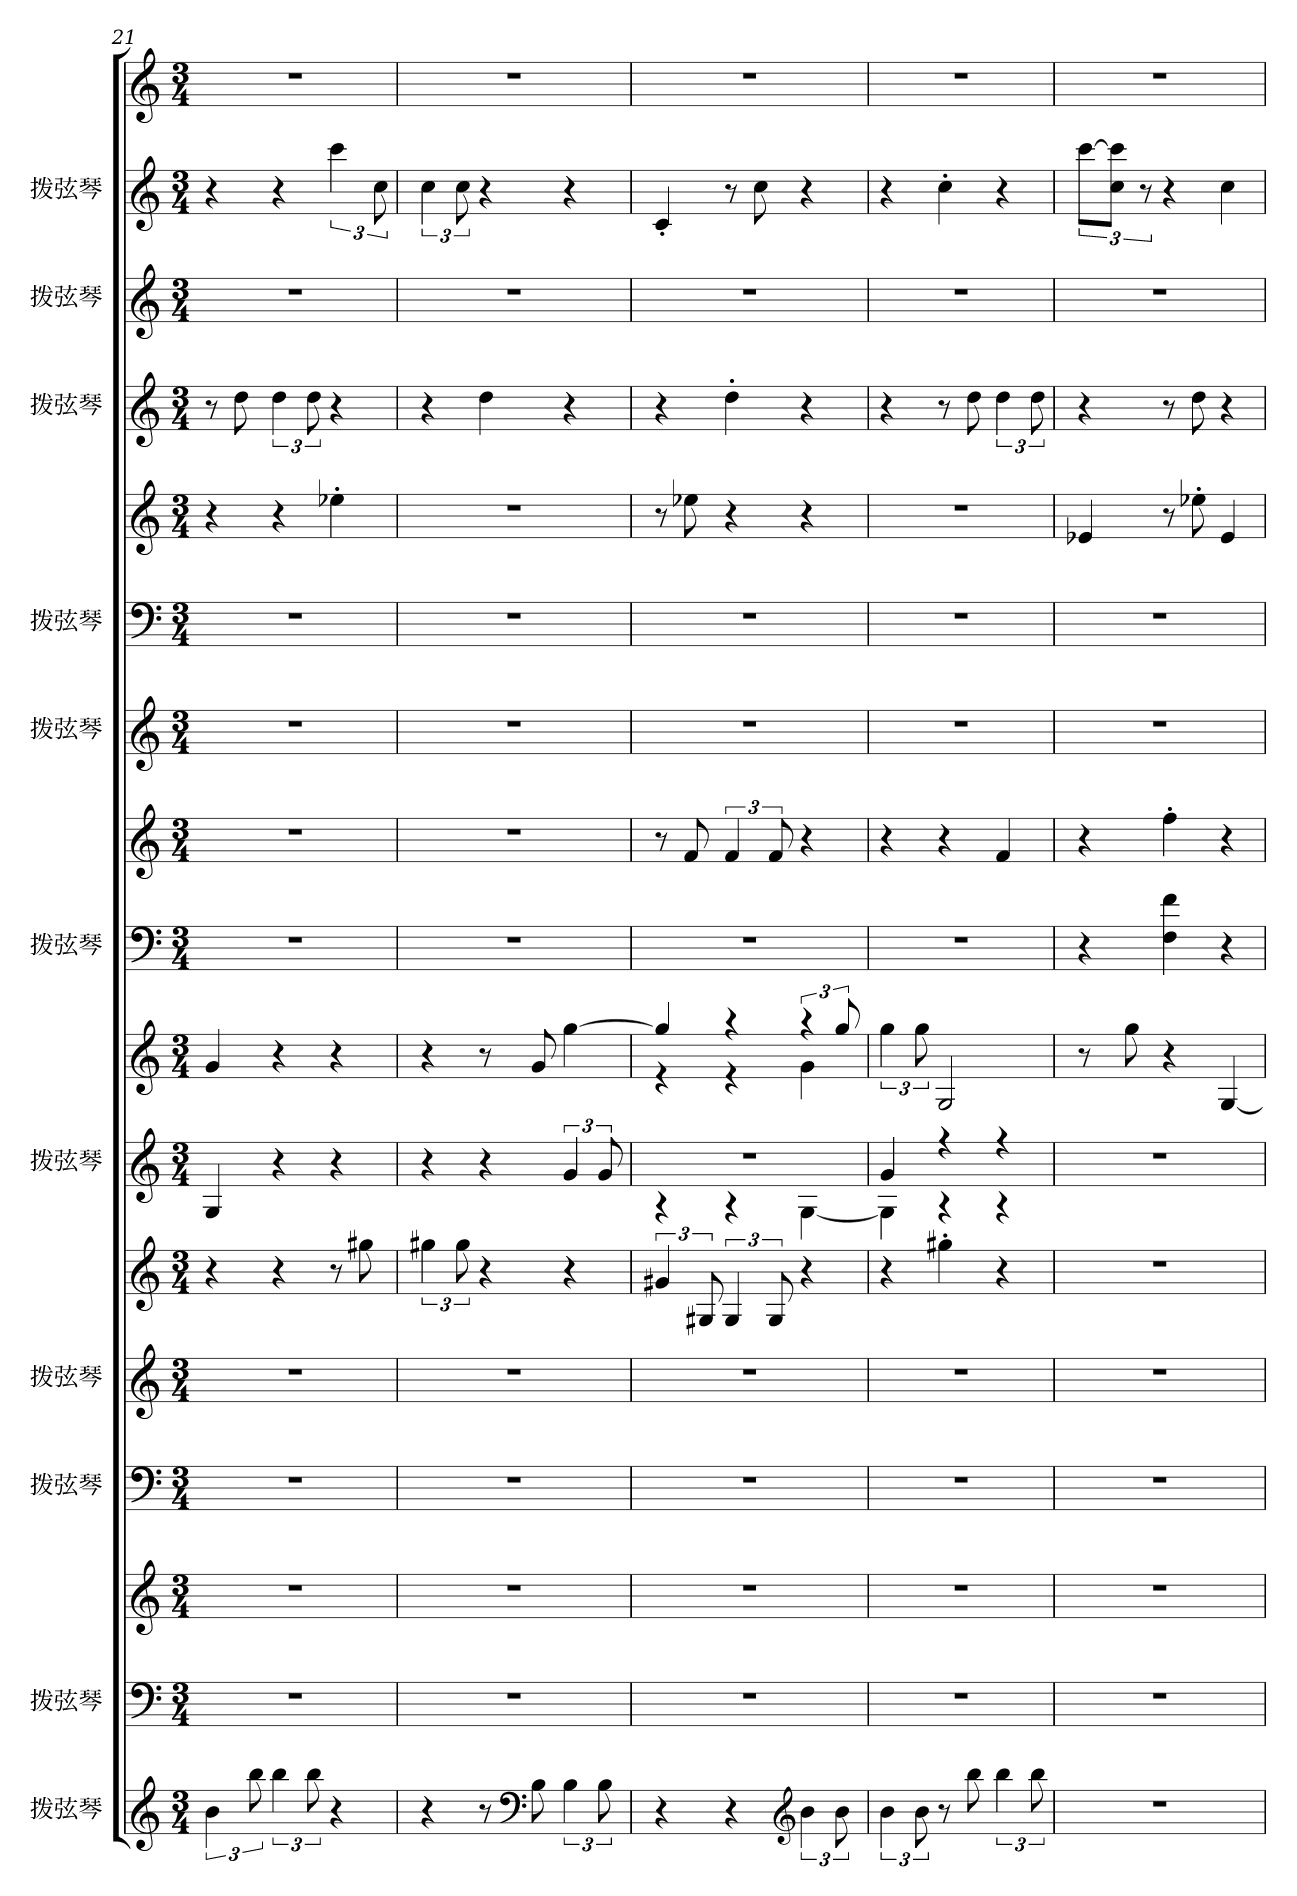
**kern	**kern	**kern	**kern	**kern	**kern	**kern	**kern	**kern	**kern	**kern	**kern	**kern	**kern	**kern	**kern	**kern
*part11	*part10	*part10	*part9	*part8	*part8	*part7	*part7	*part6	*part6	*part5	*part4	*part4	*part3	*part2	*part1	*part1
*staff17	*staff16	*staff15	*staff14	*staff13	*staff12	*staff11	*staff10	*staff9	*staff8	*staff7	*staff6	*staff5	*staff4	*staff3	*staff2	*staff1
*I"拨弦琴	*I"拨弦琴	*	*I"拨弦琴	*I"拨弦琴	*	*I"拨弦琴	*	*I"拨弦琴	*	*I"拨弦琴	*I"拨弦琴	*	*I"拨弦琴	*I"拨弦琴	*I"拨弦琴	*
!!LO:PB:g=z
*clefG2	*clefF4	*clefG2	*clefF4	*clefG2	*clefG2	*clefG2	*clefG2	*clefF4	*clefG2	*clefG2	*clefF4	*clefG2	*clefG2	*clefG2	*clefG2	*clefG2
*k[]	*k[]	*k[]	*k[]	*k[]	*k[]	*k[]	*k[]	*k[]	*k[]	*k[]	*k[]	*k[]	*k[]	*k[]	*k[]	*k[]
*M3/4	*M3/4	*M3/4	*M3/4	*M3/4	*M3/4	*M3/4	*M3/4	*M3/4	*M3/4	*M3/4	*M3/4	*M3/4	*M3/4	*M3/4	*M3/4	*M3/4
=21	=21	=21	=21	=21	=21	=21	=21	=21	=21	=21	=21	=21	=21	=21	=21	=21
6b\	2.r	2.r	2.r	2.r	4r	4G/	4g/	2.r	2.r	2.r	2.r	4r	8r	2.r	4r	2.r
.	.	.	.	.	.	.	.	.	.	.	.	.	8dd\	.	.	.
12bb\	.	.	.	.	.	.	.	.	.	.	.	.	.	.	.	.
6bb\	.	.	.	.	4r	4r	4r	.	.	.	.	4r	6dd\	.	4r	.
12bb\	.	.	.	.	.	.	.	.	.	.	.	.	12dd\	.	.	.
4r	.	.	.	.	8r	4r	4r	.	.	.	.	4ee-X'\	4r	.	6ccc\	.
.	.	.	.	.	8gg#X\	.	.	.	.	.	.	.	.	.	.	.
.	.	.	.	.	.	.	.	.	.	.	.	.	.	.	12cc\	.
=22	=22	=22	=22	=22	=22	=22	=22	=22	=22	=22	=22	=22	=22	=22	=22	=22
4r	2.r	2.r	2.r	2.r	6gg#X\	4r	4r	2.r	2.r	2.r	2.r	2.r	4r	2.r	6cc\	2.r
.	.	.	.	.	12gg#\	.	.	.	.	.	.	.	.	.	12cc\	.
8r	.	.	.	.	4r	4r	8r	.	.	.	.	.	4dd\	.	4r	.
*clefF4	*	*	*	*	*	*	*	*	*	*	*	*	*	*	*	*
8B\	.	.	.	.	.	.	8g/	.	.	.	.	.	.	.	.	.
6B\	.	.	.	.	4r	6g/	[4gg\	.	.	.	.	.	4r	.	4r	.
12B\	.	.	.	.	.	12g/	.	.	.	.	.	.	.	.	.	.
=23	=23	=23	=23	=23	=23	=23	=23	=23	=23	=23	=23	=23	=23	=23	=23	=23
*	*	*	*	*	*	*^	*^	*	*	*	*	*	*	*	*	*
4r	2.r	2.r	2.r	2.r	6g#X/	2.r	4r	4gg/]	4r	2.r	8r	2.r	2.r	8r	4r	2.r	4c'/	2.r
.	.	.	.	.	.	.	.	.	.	.	8f/	.	.	8ee-X\	.	.	.	.
.	.	.	.	.	12G#X/	.	.	.	.	.	.	.	.	.	.	.	.	.
4r	.	.	.	.	6G#/	.	4r	4r	4r	.	6f/	.	.	4r	4dd'\	.	8r	.
.	.	.	.	.	.	.	.	.	.	.	.	.	.	.	.	.	8cc\	.
.	.	.	.	.	12G#/	.	.	.	.	.	12f/	.	.	.	.	.	.	.
*clefG2	*	*	*	*	*	*	*	*	*	*	*	*	*	*	*	*	*	*
6b\	.	.	.	.	4r	.	[4G\	6r	4g\	.	4r	.	.	4r	4r	.	4r	.
12b\	.	.	.	.	.	.	.	12gg/	.	.	.	.	.	.	.	.	.	.
*	*	*	*	*	*	*	*	*v	*v	*	*	*	*	*	*	*	*	*
=24	=24	=24	=24	=24	=24	=24	=24	=24	=24	=24	=24	=24	=24	=24	=24	=24	=24
6b\	2.r	2.r	2.r	2.r	4r	4g/	4G\]	6gg\	2.r	4r	2.r	2.r	2.r	4r	2.r	4r	2.r
12b\	.	.	.	.	.	.	.	12gg\	.	.	.	.	.	.	.	.	.
8r	.	.	.	.	4gg#X'\	4r	4r	2G/	.	4r	.	.	.	8r	.	4cc'\	.
8bb\	.	.	.	.	.	.	.	.	.	.	.	.	.	8dd\	.	.	.
6bb\	.	.	.	.	4r	4r	4r	.	.	4f/	.	.	.	6dd\	.	4r	.
12bb\	.	.	.	.	.	.	.	.	.	.	.	.	.	12dd\	.	.	.
*	*	*	*	*	*	*v	*v	*	*	*	*	*	*	*	*	*	*
=25	=25	=25	=25	=25	=25	=25	=25	=25	=25	=25	=25	=25	=25	=25	=25	=25
2.r	2.r	2.r	2.r	2.r	2.r	2.r	8r	4r	4r	2.r	2.r	4e-X/	4r	2.r	[12ccc\L	2.r
.	.	.	.	.	.	.	.	.	.	.	.	.	.	.	12cc\ 12ccc\]J	.
.	.	.	.	.	.	.	8gg\	.	.	.	.	.	.	.	.	.
.	.	.	.	.	.	.	.	.	.	.	.	.	.	.	12r	.
.	.	.	.	.	.	.	4r	4F\ 4f\	4ff'\	.	.	8r	8r	.	4r	.
.	.	.	.	.	.	.	.	.	.	.	.	8ee-X'\	8dd\	.	.	.
.	.	.	.	.	.	.	[4G/	4r	4r	.	.	4e-/	4r	.	4cc\	.
=	=	=	=	=	=	=	=	=	=	=	=	=	=	=	=	=
*-	*-	*-	*-	*-	*-	*-	*-	*-	*-	*-	*-	*-	*-	*-	*-	*-
